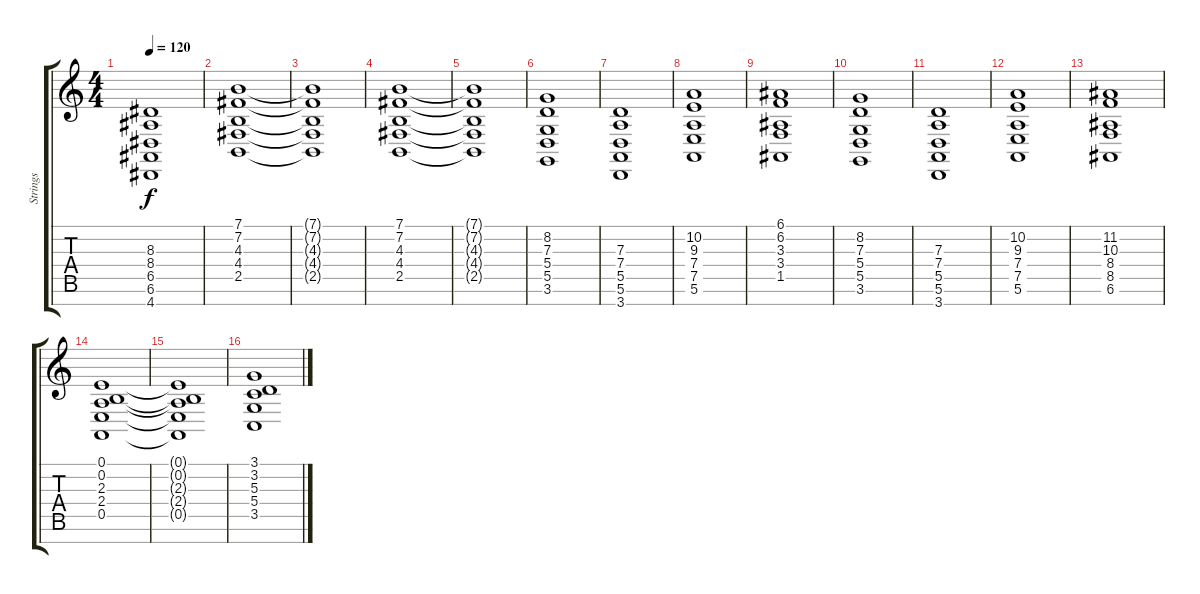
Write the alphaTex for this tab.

\track ("Strings" "Strings") {instrument stringensemble1}
\staff {score tabs}
\tuning (E4 B3 G3 D3 A2 E2 B1) {hide}
\ts (4 4)
\tempo 120
\clef g2
\ks c
(8.3{t} 8.4{t} 6.5{t} 6.6{t} 4.7{t}).1{dy f} |
(7.1 7.2 4.3 4.4 2.5).1 |
(7.1{t} 7.2{t} 4.3{t} 4.4{t} 2.5{t}).1 |
(7.1 7.2 4.3 4.4 2.5).1 |
(7.1{t} 7.2{t} 4.3{t} 4.4{t} 2.5{t}).1 |
(8.2 7.3 5.4 5.5 3.6).1 |
(7.3 7.4 5.5 5.6 3.7).1 |
(10.2 9.3 7.4 7.5 5.6).1 |
(6.1 6.2 3.3 3.4 1.5).1 |
(8.2 7.3 5.4 5.5 3.6).1 |
(7.3 7.4 5.5 5.6 3.7).1 |
(10.2 9.3 7.4 7.5 5.6).1 |
(11.2 10.3 8.4 8.5 6.6).1 |
(0.1 0.2 2.3 2.4 0.5).1 |
(0.1{t} 0.2{t} 2.3{t} 2.4{t} 0.5{t}).1 |
(3.1 3.2 5.3 5.4 3.5).1
